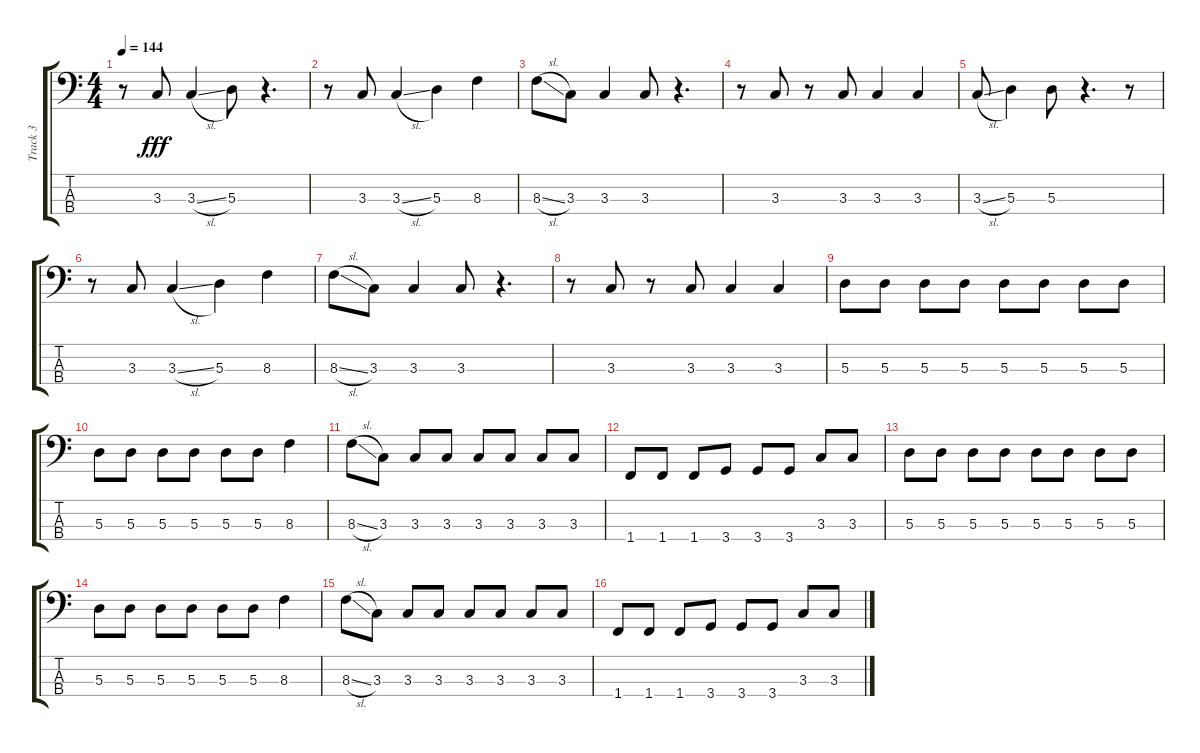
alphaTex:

\track ("Track 3" "Track 3") {instrument electricbassfinger}
\staff {score tabs}
\tuning (G2 D2 A1 E1) {hide}
\ts (4 4)
\tempo 144
\clef f4
\ks c
r.8{dy fff} 3.3.8 3.3{sl}.4 5.3.8 r.4{d} |
r.8 3.3.8 3.3{sl}.4 5.3.4 8.3.4 |
8.3{sl}.8 3.3.8 3.3.4 3.3.8 r.4{d} |
r.8 3.3.8 r.8 3.3.8 3.3.4 3.3.4 |
3.3{sl}.8 5.3.4 5.3.8 r.4{d} r.8 |
r.8 3.3.8 3.3{sl}.4 5.3.4 8.3.4 |
8.3{sl}.8 3.3.8 3.3.4 3.3.8 r.4{d} |
r.8 3.3.8 r.8 3.3.8 3.3.4 3.3.4 |
5.3.8 5.3.8 5.3.8 5.3.8 5.3.8 5.3.8 5.3.8 5.3.8 |
5.3.8 5.3.8 5.3.8 5.3.8 5.3.8 5.3.8 8.3.4 |
8.3{sl}.8 3.3.8 3.3.8 3.3.8 3.3.8 3.3.8 3.3.8 3.3.8 |
1.4.8 1.4.8 1.4.8 3.4.8 3.4.8 3.4.8 3.3.8 3.3.8 |
5.3.8 5.3.8 5.3.8 5.3.8 5.3.8 5.3.8 5.3.8 5.3.8 |
5.3.8 5.3.8 5.3.8 5.3.8 5.3.8 5.3.8 8.3.4 |
8.3{sl}.8 3.3.8 3.3.8 3.3.8 3.3.8 3.3.8 3.3.8 3.3.8 |
1.4.8 1.4.8 1.4.8 3.4.8 3.4.8 3.4.8 3.3.8 3.3.8
